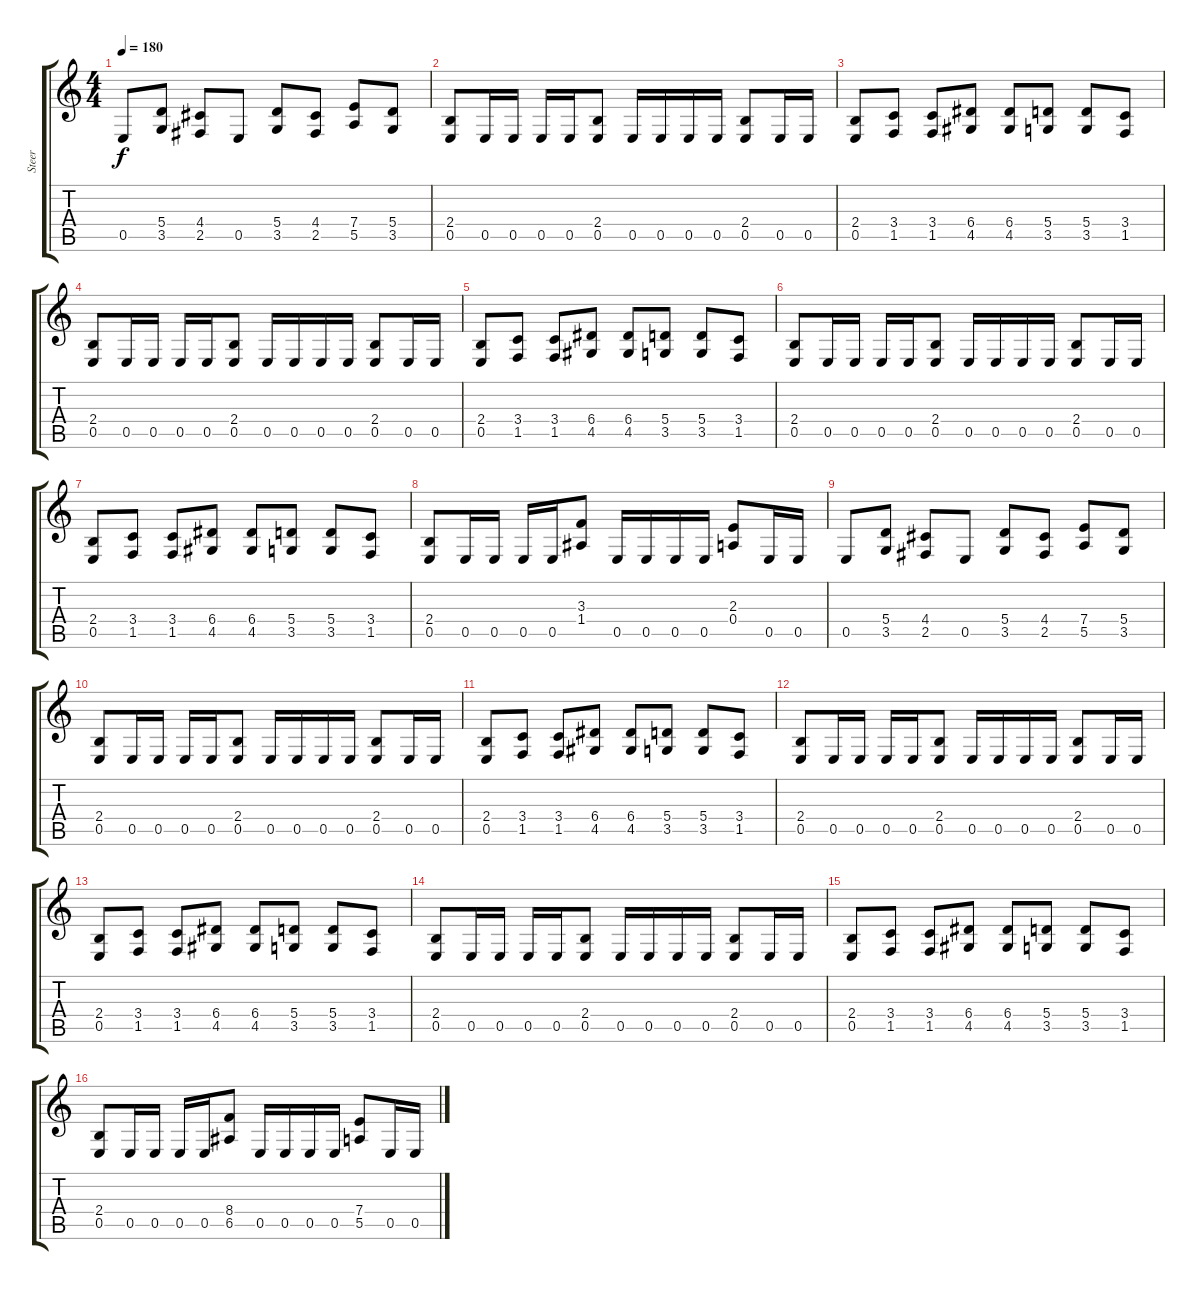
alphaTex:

\track ("Steer" "Steer") {instrument distortionguitar}
\staff {score tabs}
\tuning (B3 Gb3 D3 A2 E2 B1) {hide}
\ts (4 4)
\tempo 180
\clef g2
\ks c
0.5.8{dy f} (5.4 3.5).8 (4.4 2.5).8 0.5.8 (5.4 3.5).8 (4.4 2.5).8 (7.4 5.5).8 (5.4 3.5).8 |
(2.4 0.5).8 0.5.16 0.5.16 0.5.16 0.5.16 (2.4 0.5).8 0.5.16 0.5.16 0.5.16 0.5.16 (2.4 0.5).8 0.5.16 0.5.16 |
(2.4 0.5).8 (3.4 1.5).8 (3.4 1.5).8 (6.4 4.5).8 (6.4 4.5).8 (5.4 3.5).8 (5.4 3.5).8 (3.4 1.5).8 |
(2.4 0.5).8 0.5.16 0.5.16 0.5.16 0.5.16 (2.4 0.5).8 0.5.16 0.5.16 0.5.16 0.5.16 (2.4 0.5).8 0.5.16 0.5.16 |
(2.4 0.5).8 (3.4 1.5).8 (3.4 1.5).8 (6.4 4.5).8 (6.4 4.5).8 (5.4 3.5).8 (5.4 3.5).8 (3.4 1.5).8 |
(2.4 0.5).8 0.5.16 0.5.16 0.5.16 0.5.16 (2.4 0.5).8 0.5.16 0.5.16 0.5.16 0.5.16 (2.4 0.5).8 0.5.16 0.5.16 |
(2.4 0.5).8 (3.4 1.5).8 (3.4 1.5).8 (6.4 4.5).8 (6.4 4.5).8 (5.4 3.5).8 (5.4 3.5).8 (3.4 1.5).8 |
(2.4 0.5).8 0.5.16 0.5.16 0.5.16 0.5.16 (3.3 1.4).8 0.5.16 0.5.16 0.5.16 0.5.16 (2.3 0.4).8 0.5.16 0.5.16 |
0.5.8 (5.4 3.5).8 (4.4 2.5).8 0.5.8 (5.4 3.5).8 (4.4 2.5).8 (7.4 5.5).8 (5.4 3.5).8 |
(2.4 0.5).8 0.5.16 0.5.16 0.5.16 0.5.16 (2.4 0.5).8 0.5.16 0.5.16 0.5.16 0.5.16 (2.4 0.5).8 0.5.16 0.5.16 |
(2.4 0.5).8 (3.4 1.5).8 (3.4 1.5).8 (6.4 4.5).8 (6.4 4.5).8 (5.4 3.5).8 (5.4 3.5).8 (3.4 1.5).8 |
(2.4 0.5).8 0.5.16 0.5.16 0.5.16 0.5.16 (2.4 0.5).8 0.5.16 0.5.16 0.5.16 0.5.16 (2.4 0.5).8 0.5.16 0.5.16 |
(2.4 0.5).8 (3.4 1.5).8 (3.4 1.5).8 (6.4 4.5).8 (6.4 4.5).8 (5.4 3.5).8 (5.4 3.5).8 (3.4 1.5).8 |
(2.4 0.5).8 0.5.16 0.5.16 0.5.16 0.5.16 (2.4 0.5).8 0.5.16 0.5.16 0.5.16 0.5.16 (2.4 0.5).8 0.5.16 0.5.16 |
(2.4 0.5).8 (3.4 1.5).8 (3.4 1.5).8 (6.4 4.5).8 (6.4 4.5).8 (5.4 3.5).8 (5.4 3.5).8 (3.4 1.5).8 |
(2.4 0.5).8 0.5.16 0.5.16 0.5.16 0.5.16 (8.4 6.5).8 0.5.16 0.5.16 0.5.16 0.5.16 (7.4 5.5).8 0.5.16 0.5.16
